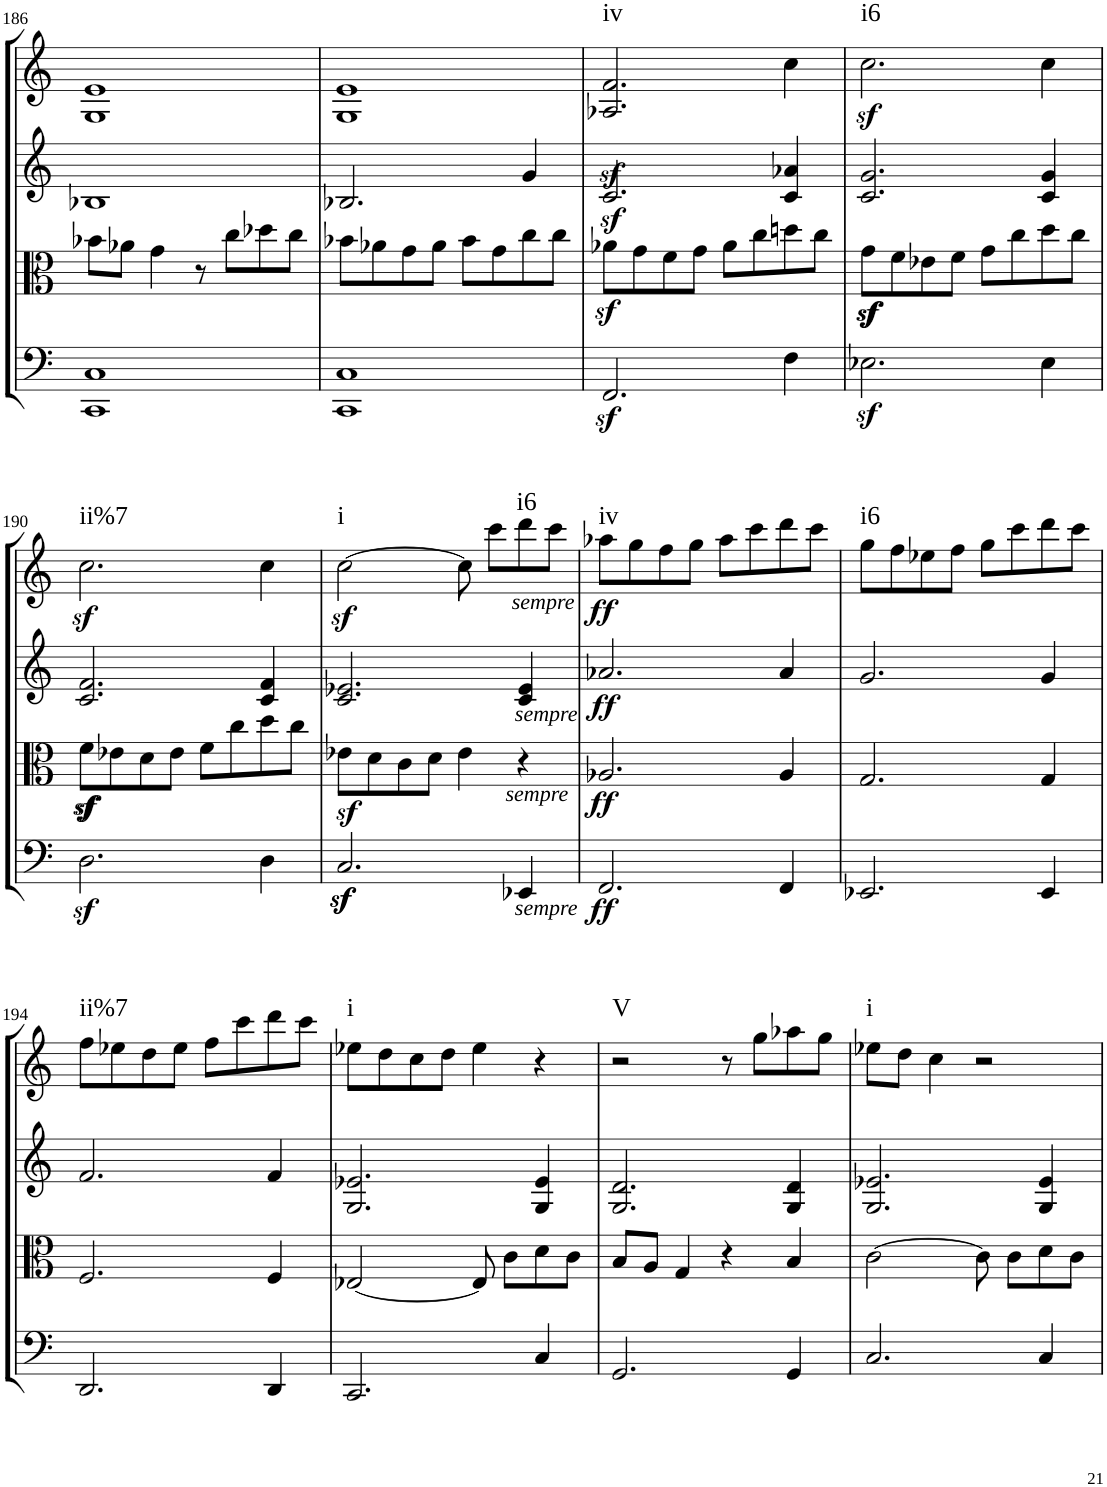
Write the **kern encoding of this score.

**kern	**dynam	**kern	**dynam	**kern	**dynam	**kern	**dynam	**harte
*part4	*part4	*part3	*part3	*part2	*part2	*part1	*part1	*part1
*staff4	*staff4	*staff3	*staff3	*staff2	*staff2	*staff1	*staff1	*
*I"Cello	*	*I"Viola	*	*I"2nd Violin	*	*I"1st Violin	*	*
!!LO:PB:g=z
*clefF4	*	*clefC3	*	*clefG2	*	*clefG2	*	*
*k[]	*	*k[]	*	*k[]	*	*k[]	*	*
*M2/2	*	*M2/2	*	*M2/2	*	*M2/2	*	*
*met(c|)	*	*met(c|)	*	*met(c|)	*	*met(c|)	*	*
=186	=186	=186	=186	=186	=186	=186	=186	=186
1CC 1C	.	8b-X\L	.	1B-X	.	1G 1e	.	.
.	.	8a-X\J	.	.	.	.	.	.
.	.	4g\	.	.	.	.	.	.
.	.	8r	.	.	.	.	.	.
.	.	8cc\L	.	.	.	.	.	.
.	.	8dd-X\	.	.	.	.	.	.
.	.	8cc\J	.	.	.	.	.	.
=187	=187	=187	=187	=187	=187	=187	=187	=187
1CC 1C	.	8b-X\L	.	2.B-X/	.	1G 1e	.	.
.	.	8a-X\	.	.	.	.	.	.
.	.	8g\	.	.	.	.	.	.
.	.	8a-\J	.	.	.	.	.	.
.	.	8b-\L	.	.	.	.	.	.
.	.	8g\	.	.	.	.	.	.
.	.	8cc\	.	4g/	.	.	.	.
.	.	8cc\J	.	.	.	.	.	.
=188	=188	=188	=188	=188	=188	=188	=188	=188
!	!	!	!	!	!	!	!	!LO:H:kt=iv
2.FFz</	.	8a-Xz<\L	.	2.cz</	.	2.A-X/ 2.f/	.	N
.	.	8g\	.	.	.	.	.	.
.	.	8f\	.	.	.	.	.	.
.	.	8g\J	.	.	.	.	.	.
.	.	8a-\L	.	.	.	.	.	.
.	.	8cc\	.	.	.	.	.	.
4F\	.	8ddn\	.	4c/ 4a-X/	.	4cc\	.	.
.	.	8cc\J	.	.	.	.	.	.
=189	=189	=189	=189	=189	=189	=189	=189	=189
!	!	!	!	!	!	!	!LO:DY:b	!LO:H:kt=i6
2.E-Xz<\	.	8gz<\L	.	2.c/ 2.g/	.	2.cc\	sf	N
.	.	8f\	.	.	.	.	.	.
.	.	8e-X\	.	.	.	.	.	.
.	.	8f\J	.	.	.	.	.	.
.	.	8g\L	.	.	.	.	.	.
.	.	8cc\	.	.	.	.	.	.
4E-\	.	8dd\	.	4c/ 4g/	.	4cc\	.	.
.	.	8cc\J	.	.	.	.	.	.
!!LO:LB:g=z
=190	=190	=190	=190	=190	=190	=190	=190	=190
!	!	!	!	!	!	!	!LO:DY:b	!LO:H:kt=ii%7
2.Dz<\	.	8fz<\L	.	2.c/ 2.f/	.	2.cc\	sf	N
.	.	8e-X\	.	.	.	.	.	.
.	.	8d\	.	.	.	.	.	.
.	.	8e-\J	.	.	.	.	.	.
.	.	8f\L	.	.	.	.	.	.
.	.	8cc\	.	.	.	.	.	.
4D\	.	8dd\	.	4c/ 4f/	.	4cc\	.	.
.	.	8cc\J	.	.	.	.	.	.
=191	=191	=191	=191	=191	=191	=191	=191	=191
!	!	!	!	!	!	!	!LO:DY:b	!LO:H:kt=i
2.Cz</	.	8e-Xz<\L	.	2.c/ 2.e-X/	.	[2cc\	sf	N
.	.	8d\	.	.	.	.	.	.
.	.	8c\	.	.	.	.	.	.
.	.	8d\J	.	.	.	.	.	.
.	.	4e-\	.	.	.	8cc\]	.	.
.	.	.	.	.	.	8ccc\L	.	.
!	!	!	!	!	!	!LO:TX:b:i:t=sempre	!	!
!	!	!	!	!LO:TX:b:i:t=sempre	!	!	!	!
!	!	!LO:TX:b:i:t=sempre	!	!	!	!	!	!
!LO:TX:b:i:t=sempre	!	!	!	!	!	!	!	!LO:H:kt=i6
4EE-X/	.	4r	.	4c/ 4e-/	.	8ddd\	.	N
.	.	.	.	.	.	8ccc\J	.	.
=192	=192	=192	=192	=192	=192	=192	=192	=192
!	!LO:DY:b	!	!LO:DY:b	!	!LO:DY:b	!	!LO:DY:b	!LO:H:kt=iv
2.FF/	ff	2.A-X/	ff	2.a-X/	ff	8aa-X\L	ff	N
.	.	.	.	.	.	8gg\	.	.
.	.	.	.	.	.	8ff\	.	.
.	.	.	.	.	.	8gg\J	.	.
.	.	.	.	.	.	8aa-\L	.	.
.	.	.	.	.	.	8ccc\	.	.
4FF/	.	4A-/	.	4a-/	.	8ddd\	.	.
.	.	.	.	.	.	8ccc\J	.	.
=193	=193	=193	=193	=193	=193	=193	=193	=193
!	!	!	!	!	!	!	!	!LO:H:kt=i6
2.EE-X/	.	2.G/	.	2.g/	.	8gg\L	.	N
.	.	.	.	.	.	8ff\	.	.
.	.	.	.	.	.	8ee-X\	.	.
.	.	.	.	.	.	8ff\J	.	.
.	.	.	.	.	.	8gg\L	.	.
.	.	.	.	.	.	8ccc\	.	.
4EE-/	.	4G/	.	4g/	.	8ddd\	.	.
.	.	.	.	.	.	8ccc\J	.	.
!!LO:LB:g=z
=194	=194	=194	=194	=194	=194	=194	=194	=194
!	!	!	!	!	!	!	!	!LO:H:kt=ii%7
2.DD/	.	2.F/	.	2.f/	.	8ff\L	.	N
.	.	.	.	.	.	8ee-X\	.	.
.	.	.	.	.	.	8dd\	.	.
.	.	.	.	.	.	8ee-\J	.	.
.	.	.	.	.	.	8ff\L	.	.
.	.	.	.	.	.	8ccc\	.	.
4DD/	.	4F/	.	4f/	.	8ddd\	.	.
.	.	.	.	.	.	8ccc\J	.	.
=195	=195	=195	=195	=195	=195	=195	=195	=195
!	!	!	!	!	!	!	!	!LO:H:kt=i
2.CC/	.	[2E-X/	.	2.G/ 2.e-X/	.	8ee-X\L	.	N
.	.	.	.	.	.	8dd\	.	.
.	.	.	.	.	.	8cc\	.	.
.	.	.	.	.	.	8dd\J	.	.
.	.	8E-/]	.	.	.	4ee-\	.	.
.	.	8c\L	.	.	.	.	.	.
4C/	.	8d\	.	4G/ 4e-/	.	4r	.	.
.	.	8c\J	.	.	.	.	.	.
=196	=196	=196	=196	=196	=196	=196	=196	=196
!	!	!	!	!	!	!	!	!LO:H:kt=V
2.GG/	.	8B/L	.	2.G/ 2.d/	.	2r	.	N
.	.	8A/J	.	.	.	.	.	.
.	.	4G/	.	.	.	.	.	.
.	.	4r	.	.	.	8r	.	.
.	.	.	.	.	.	8gg\L	.	.
4GG/	.	4B/	.	4G/ 4d/	.	8aa-X\	.	.
.	.	.	.	.	.	8gg\J	.	.
=197	=197	=197	=197	=197	=197	=197	=197	=197
!	!	!	!	!	!	!	!	!LO:H:kt=i
2.C/	.	[2c\	.	2.G/ 2.e-X/	.	8ee-X\L	.	N
.	.	.	.	.	.	8dd\J	.	.
.	.	.	.	.	.	4cc\	.	.
.	.	8c\]	.	.	.	2r	.	.
.	.	8c\L	.	.	.	.	.	.
4C/	.	8d\	.	4G/ 4e-/	.	.	.	.
.	.	8c\J	.	.	.	.	.	.
=	=	=	=	=	=	=	=	=
*-	*-	*-	*-	*-	*-	*-	*-	*-
